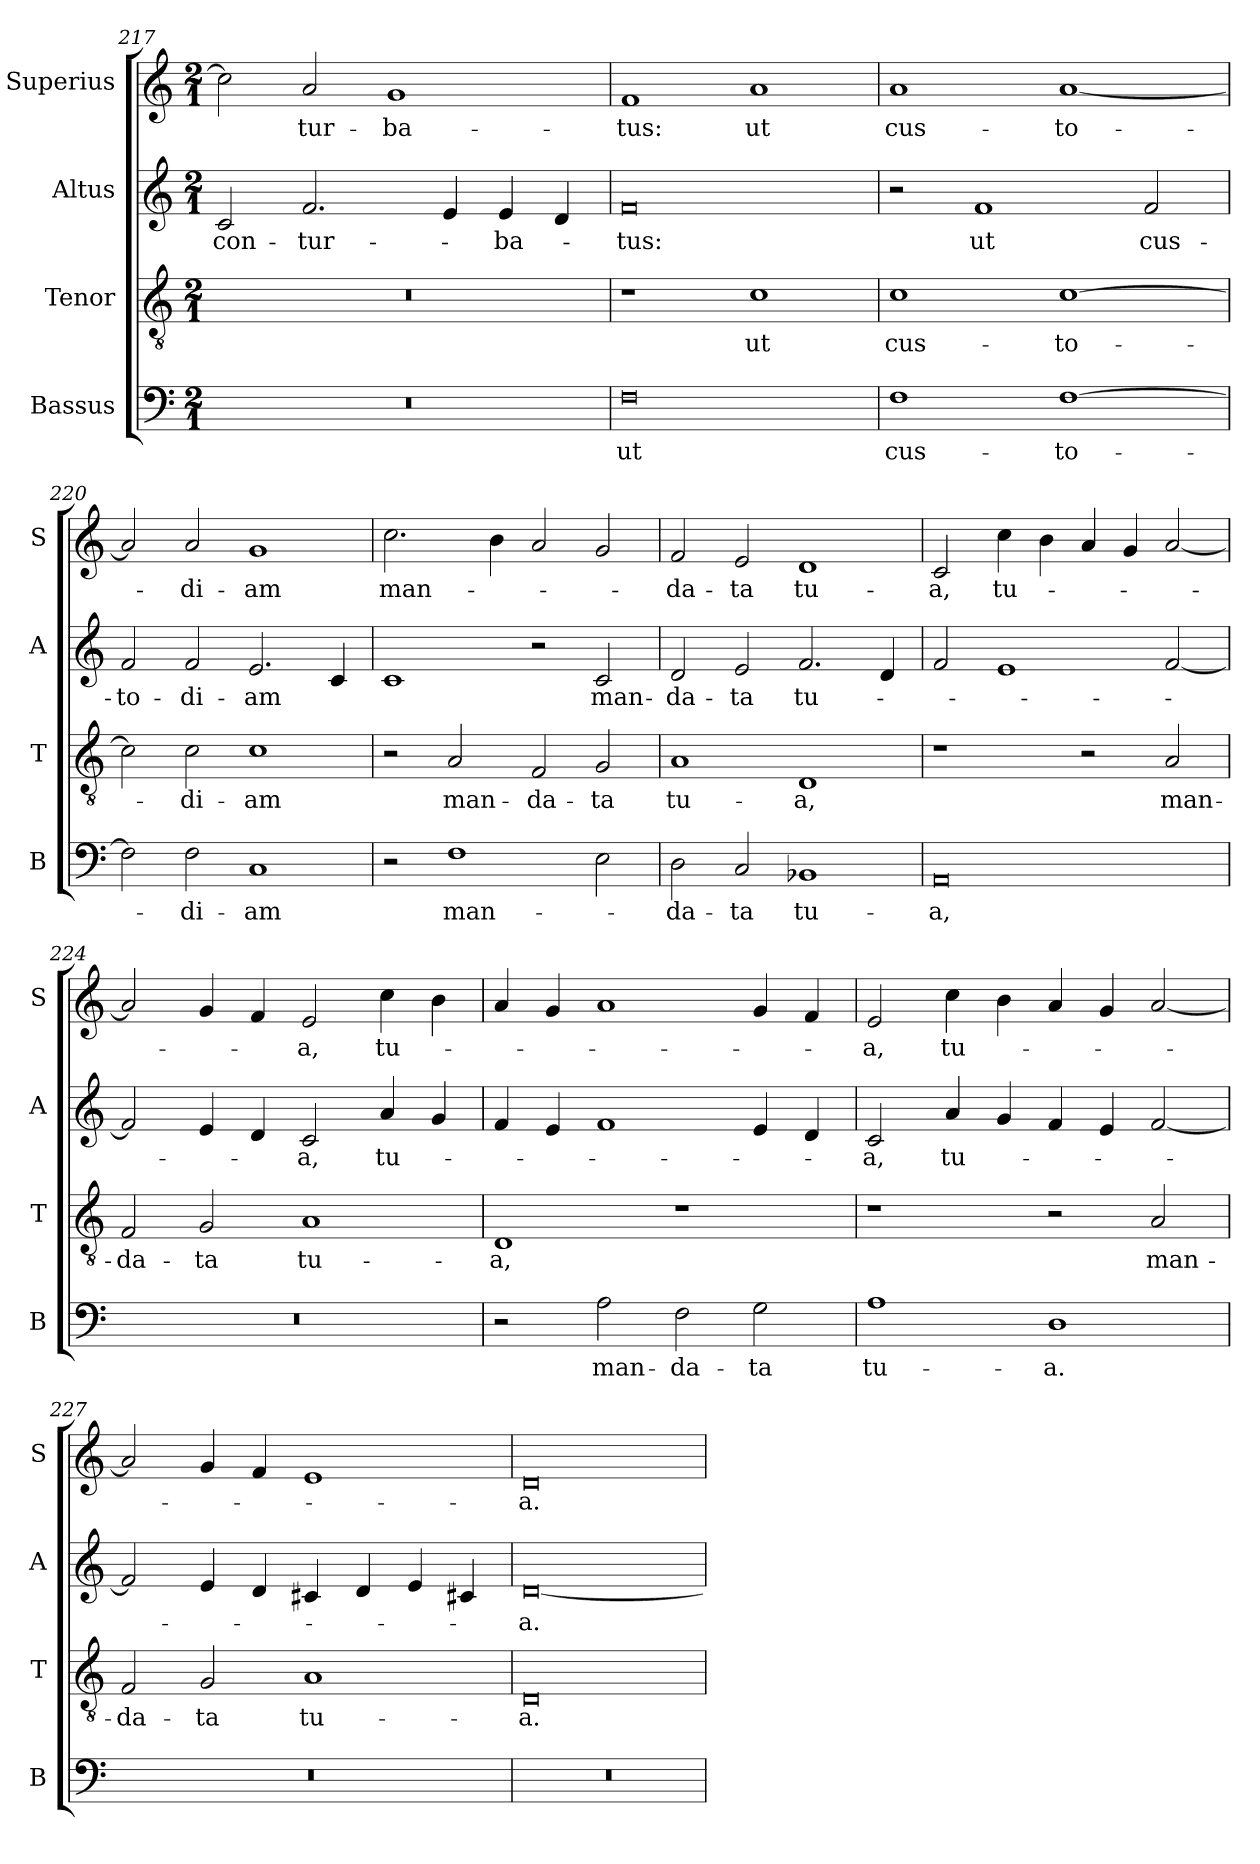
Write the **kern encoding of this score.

**kern	**text	**kern	**text	**kern	**text	**kern	**text
*part4	*part4	*part3	*part3	*part2	*part2	*part1	*part1
*staff4	*staff4	*staff3	*staff3	*staff2	*staff2	*staff1	*staff1
*I"Bassus	*	*I"Tenor	*	*I"Altus	*	*I"Superius	*
*I'B	*	*I'T	*	*I'A	*	*I'S	*
*clefF4	*	*clefGv2	*	*clefG2	*	*clefG2	*
*k[]	*	*k[]	*	*k[]	*	*k[]	*
*M2/1	*	*M2/1	*	*M2/1	*	*M2/1	*
=217	=217	=217	=217	=217	=217	=217	=217
0r	.	0r	.	2c/	con-	2cc\]	.
.	.	.	.	2.f/	-tur-	2a/	-tur-
.	.	.	.	.	.	1g	-ba-
.	.	.	.	4e/	.	.	.
.	.	.	.	4e/	-ba-	.	.
.	.	.	.	4d/	.	.	.
=218	=218	=218	=218	=218	=218	=218	=218
0F	ut	1r	.	0f	-tus:	1f	-tus:
.	.	1c	ut	.	.	1a	ut
=219	=219	=219	=219	=219	=219	=219	=219
1F	cus-	1c	cus-	2r	.	1a	cus-
.	.	.	.	1f	ut	.	.
[1F	-to-	[1c	-to-	.	.	[1a	-to-
.	.	.	.	2f/	cus-	.	.
=220	=220	=220	=220	=220	=220	=220	=220
2F\]	.	2c\]	.	2f/	-to-	2a/]	.
2F\	-di-	2c\	-di-	2f/	-di-	2a/	-di-
1C	-am	1c	-am	2.e/	-am	1g	-am
.	.	.	.	4c/	.	.	.
=221	=221	=221	=221	=221	=221	=221	=221
2r	.	2r	.	1c	.	2.cc\	man-
1F	man-	2A/	man-	.	.	.	.
.	.	.	.	.	.	4b\	.
.	.	2F/	-da-	2r	.	2a/	.
2E\	.	2G/	-ta	2c/	man-	2g/	.
=222	=222	=222	=222	=222	=222	=222	=222
2D\	-da-	1A	tu-	2d/	-da-	2f/	-da-
2C/	-ta	.	.	2e/	-ta	2e/	-ta
1BB-X	tu-	1D	-a,	2.f/	tu-	1d	tu-
.	.	.	.	4d/	.	.	.
=223	=223	=223	=223	=223	=223	=223	=223
0AA	-a,	1r	.	2f/	.	2c/	-a,
.	.	.	.	1e	.	4cc\	tu-
.	.	.	.	.	.	4b\	.
.	.	2r	.	.	.	4a/	.
.	.	.	.	.	.	4g/	.
.	.	2A/	man-	[2f/	.	[2a/	.
=224	=224	=224	=224	=224	=224	=224	=224
0r	.	2F/	-da-	2f/]	.	2a/]	.
.	.	2G/	-ta	4e/	.	4g/	.
.	.	.	.	4d/	.	4f/	.
.	.	1A	tu-	2c/	-a,	2e/	-a,
.	.	.	.	4a/	tu-	4cc\	tu-
.	.	.	.	4g/	.	4b\	.
=225	=225	=225	=225	=225	=225	=225	=225
2r	.	1D	-a,	4f/	.	4a/	.
.	.	.	.	4e/	.	4g/	.
2A\	man-	.	.	1f	.	1a	.
2F\	-da-	1r	.	.	.	.	.
2G\	-ta	.	.	4e/	.	4g/	.
.	.	.	.	4d/	.	4f/	.
=226	=226	=226	=226	=226	=226	=226	=226
1A	tu-	1r	.	2c/	-a,	2e/	-a,
.	.	.	.	4a/	tu-	4cc\	tu-
.	.	.	.	4g/	.	4b\	.
1D	-a.	2r	.	4f/	.	4a/	.
.	.	.	.	4e/	.	4g/	.
.	.	2A/	man-	[2f/	.	[2a/	.
=227	=227	=227	=227	=227	=227	=227	=227
0r	.	2F/	-da-	2f/]	.	2a/]	.
.	.	2G/	-ta	4e/	.	4g/	.
.	.	.	.	4d/	.	4f/	.
.	.	1A	tu-	4c#X/	.	1e	.
.	.	.	.	4d/	.	.	.
.	.	.	.	4e/	.	.	.
.	.	.	.	4c#X/	.	.	.
=228	=228	=228	=228	=228	=228	=228	=228
0r	.	0D	-a.	[0d	-a.	0d	-a.
=	=	=	=	=	=	=	=
*-	*-	*-	*-	*-	*-	*-	*-
